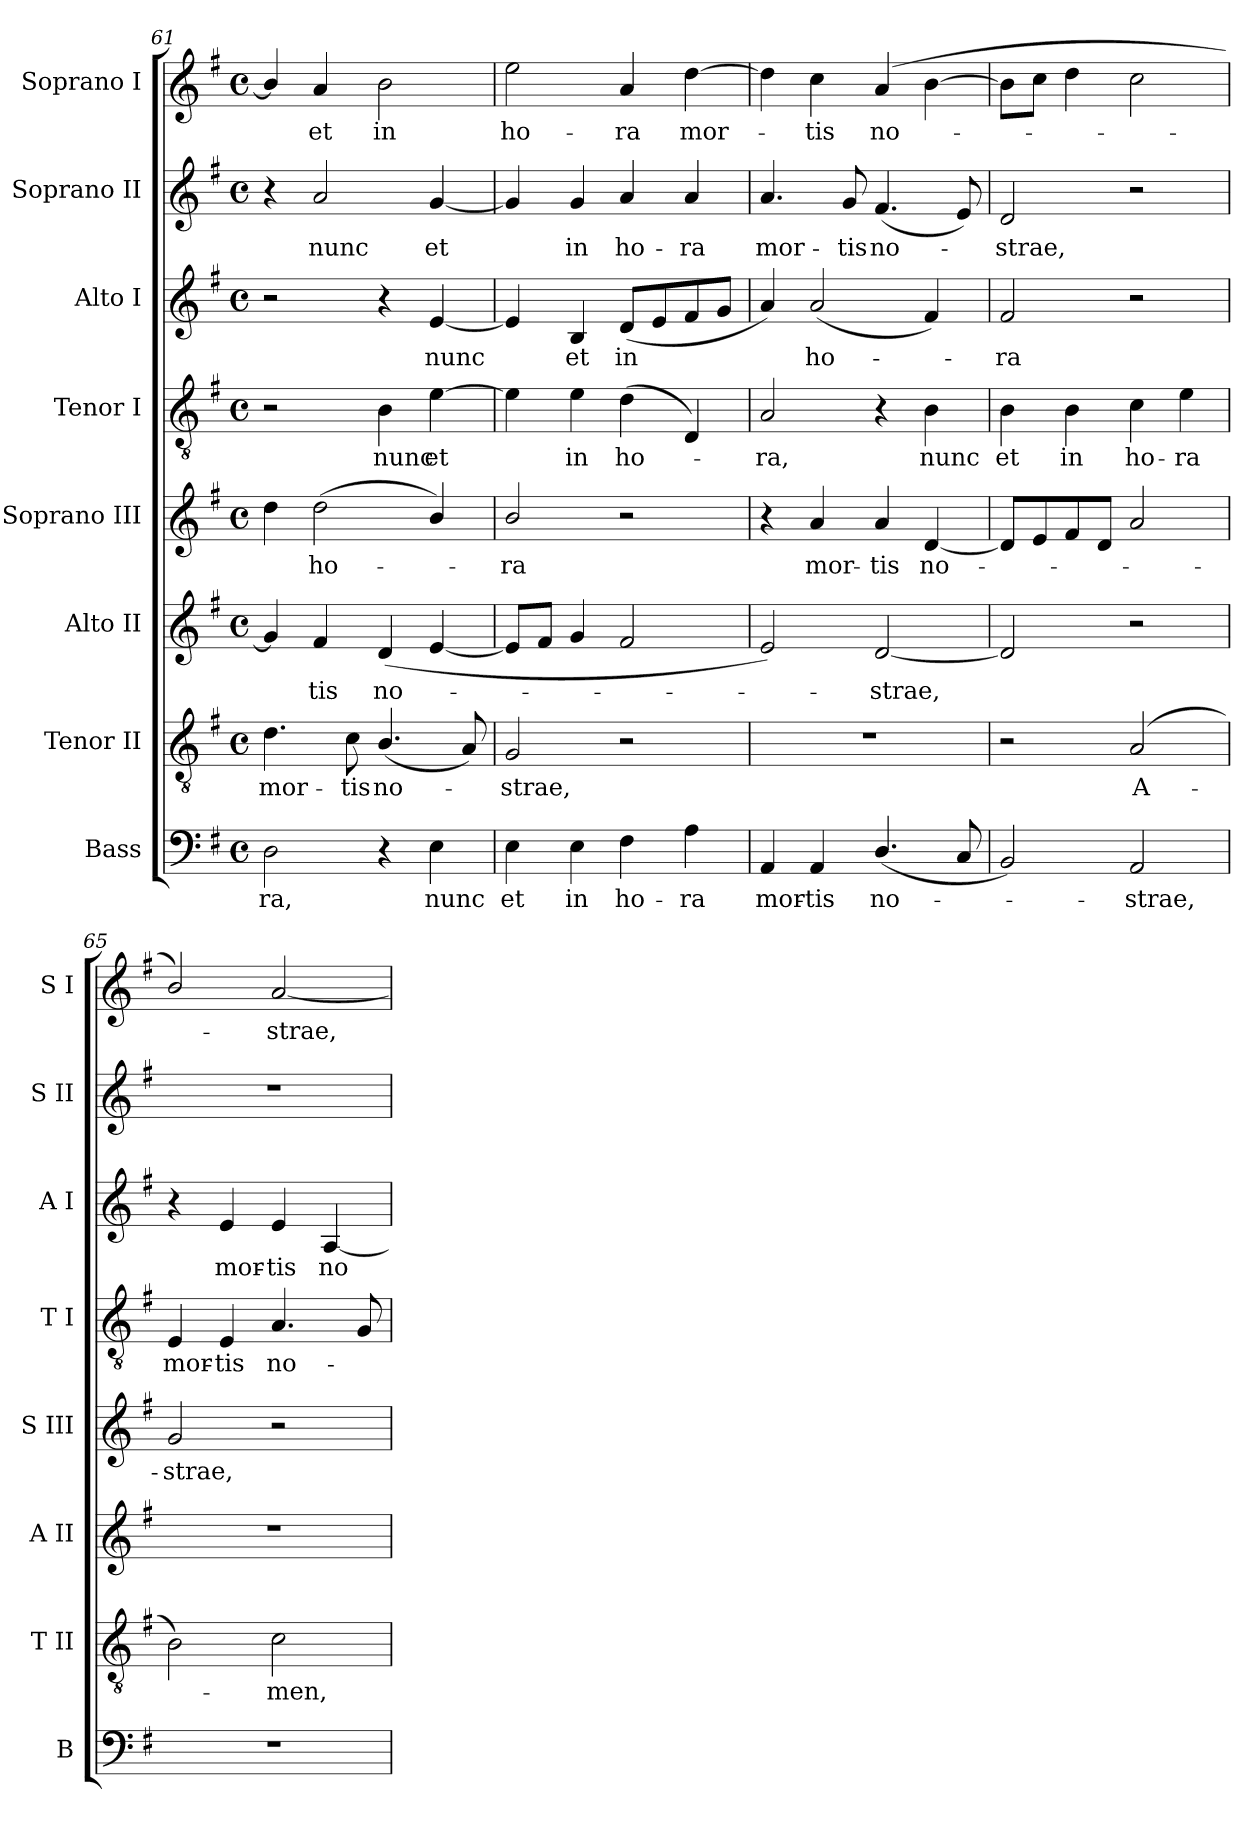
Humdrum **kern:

**kern	**text	**kern	**text	**kern	**text	**kern	**text	**kern	**text	**kern	**text	**kern	**text	**kern	**text
*part8	*part8	*part7	*part7	*part6	*part6	*part5	*part5	*part4	*part4	*part3	*part3	*part2	*part2	*part1	*part1
*staff8	*staff8	*staff7	*staff7	*staff6	*staff6	*staff5	*staff5	*staff4	*staff4	*staff3	*staff3	*staff2	*staff2	*staff1	*staff1
*I"Bass	*	*I"Tenor II	*	*I"Alto II	*	*I"Soprano III	*	*I"Tenor I	*	*I"Alto I	*	*I"Soprano II	*	*I"Soprano I	*
*I'B	*	*I'T II	*	*I'A II	*	*I'S III	*	*I'T I	*	*I'A I	*	*I'S II	*	*I'S I	*
!!LO:LB:g=z
*clefF4	*	*clefGv2	*	*clefG2	*	*clefG2	*	*clefGv2	*	*clefG2	*	*clefG2	*	*clefG2	*
*k[f#]	*	*k[f#]	*	*k[f#]	*	*k[f#]	*	*k[f#]	*	*k[f#]	*	*k[f#]	*	*k[f#]	*
*G:	*	*G:	*	*G:	*	*G:	*	*G:	*	*G:	*	*G:	*	*G:	*
*M4/4	*	*M4/4	*	*M4/4	*	*M4/4	*	*M4/4	*	*M4/4	*	*M4/4	*	*M4/4	*
*met(c)	*	*met(c)	*	*met(c)	*	*met(c)	*	*met(c)	*	*met(c)	*	*met(c)	*	*met(c)	*
=61	=61	=61	=61	=61	=61	=61	=61	=61	=61	=61	=61	=61	=61	=61	=61
!	!LO:LY:b	!	!LO:LY:b	!	!	!	!	!	!	!	!	!	!	!	!
2D	ra,	4.d	mor-	4g]	.	4dd	.	2r	.	2r	.	4r	.	4b/]	.
!	!	!	!	!	!LO:LY:b	!	!LO:LY:b	!	!	!	!	!	!LO:LY:b	!	!LO:LY:b
.	.	.	.	4f#	tis	(<2dd	ho-	.	.	.	.	2a	nunc	4a	et
!	!	!	!LO:LY:b	!	!	!	!	!	!	!	!	!	!	!	!
.	.	8c	-tis	.	.	.	.	.	.	.	.	.	.	.	.
!	!	!	!LO:LY:b	!	!LO:LY:b	!	!	!	!LO:LY:b	!	!	!	!	!	!LO:LY:b
4r	.	(<4.B/	no-	(<4d	no-	.	.	4B	nunc	4r	.	.	.	2b	in
!	!LO:LY:b	!	!	!	!	!	!	!	!LO:LY:b	!	!LO:LY:b	!	!LO:LY:b	!	!
4E	nunc	.	.	[4e	.	4b/)	.	[4e	et	[4e	nunc	[4g	et	.	.
.	.	8A)	.	.	.	.	.	.	.	.	.	.	.	.	.
=62	=62	=62	=62	=62	=62	=62	=62	=62	=62	=62	=62	=62	=62	=62	=62
!	!LO:LY:b	!	!LO:LY:b	!	!	!	!LO:LY:b	!	!	!	!	!	!	!	!LO:LY:b
4E	et	2G	strae,	8eL]	.	2b/	ra	4e]	.	4e]	.	4g]	.	2ee	ho-
.	.	.	.	8f#J	.	.	.	.	.	.	.	.	.	.	.
!	!LO:LY:b	!	!	!	!	!	!	!	!LO:LY:b	!	!LO:LY:b	!	!LO:LY:b	!	!
4E	in	.	.	4g	.	.	.	4e	in	4B	et	4g	in	.	.
!	!LO:LY:b	!	!	!	!	!	!	!	!LO:LY:b	!	!LO:LY:b	!	!LO:LY:b	!	!LO:LY:b
4F#	ho-	2r	.	2f#	.	2r	.	(4d	ho-	(<8dL	in	4a	ho-	4a	-ra
.	.	.	.	.	.	.	.	.	.	8e	.	.	.	.	.
!	!LO:LY:b	!	!	!	!	!	!	!	!	!	!	!	!LO:LY:b	!	!LO:LY:b
4A	-ra	.	.	.	.	.	.	4D)	.	8f#	.	4a	-ra	[4dd	mor-
.	.	.	.	.	.	.	.	.	.	8gJ	.	.	.	.	.
=63	=63	=63	=63	=63	=63	=63	=63	=63	=63	=63	=63	=63	=63	=63	=63
!	!LO:LY:b	!	!	!	!	!	!	!	!LO:LY:b	!	!	!	!LO:LY:b	!	!
4AA	mor-	1r	.	2e)	.	4r	.	2A	ra,	4a)	.	4.a	mor-	4dd]	.
!	!LO:LY:b	!	!	!	!	!	!LO:LY:b	!	!	!	!LO:LY:b	!	!	!	!LO:LY:b
4AA	-tis	.	.	.	.	4a	mor-	.	.	(<2a	ho-	.	.	4cc	tis
!	!	!	!	!	!	!	!	!	!	!	!	!	!LO:LY:b	!	!
.	.	.	.	.	.	.	.	.	.	.	.	8g	-tis	.	.
!	!LO:LY:b	!	!	!	!LO:LY:b	!	!LO:LY:b	!	!	!	!	!	!LO:LY:b	!	!LO:LY:b
(<4.D/	no-	.	.	[2d	strae,	4a	-tis	4r	.	.	.	(<4.f#	no-	(>4a	no-
!	!	!	!	!	!	!	!LO:LY:b	!	!LO:LY:b	!	!	!	!	!	!
.	.	.	.	.	.	[4d	no-	4B	nunc	4f#)	.	.	.	[4b	.
8C	.	.	.	.	.	.	.	.	.	.	.	8e)	.	.	.
=64	=64	=64	=64	=64	=64	=64	=64	=64	=64	=64	=64	=64	=64	=64	=64
!	!	!	!	!	!	!	!	!	!LO:LY:b	!	!LO:LY:b	!	!LO:LY:b	!	!
2BB)	.	2r	.	2d]	.	8dL]	.	4B	et	2f#	ra	2d	strae,	8bL]	.
.	.	.	.	.	.	8e	.	.	.	.	.	.	.	8ccJ	.
!	!	!	!	!	!	!	!	!	!LO:LY:b	!	!	!	!	!	!
.	.	.	.	.	.	8f#	.	4B	in	.	.	.	.	4dd	.
.	.	.	.	.	.	8dJ	.	.	.	.	.	.	.	.	.
!	!LO:LY:b	!	!LO:LY:b	!	!	!	!	!	!LO:LY:b	!	!	!	!	!	!
2AA	strae,	(<2A	A-	2r	.	2a	.	4c	ho-	2r	.	2r	.	2cc	.
!	!	!	!	!	!	!	!	!	!LO:LY:b	!	!	!	!	!	!
.	.	.	.	.	.	.	.	4e	-ra	.	.	.	.	.	.
=65	=65	=65	=65	=65	=65	=65	=65	=65	=65	=65	=65	=65	=65	=65	=65
!	!	!	!	!	!	!	!LO:LY:b	!	!LO:LY:b	!	!	!	!	!	!
1r	.	2B)	.	1r	.	2g	strae,	4E	mor-	4r	.	1r	.	2b/)	.
!	!	!	!	!	!	!	!	!	!LO:LY:b	!	!LO:LY:b	!	!	!	!
.	.	.	.	.	.	.	.	4E	-tis	4e	mor-	.	.	.	.
!	!	!	!LO:LY:b	!	!	!	!	!	!LO:LY:b	!	!LO:LY:b	!	!	!	!LO:LY:b
.	.	2c	men,	.	.	2r	.	4.A	no-	4e	-tis	.	.	[2a	strae,
!	!	!	!	!	!	!	!	!	!	!	!LO:LY:b	!	!	!	!
.	.	.	.	.	.	.	.	.	.	[4A	no-	.	.	.	.
.	.	.	.	.	.	.	.	8G	.	.	.	.	.	.	.
=	=	=	=	=	=	=	=	=	=	=	=	=	=	=	=
*-	*-	*-	*-	*-	*-	*-	*-	*-	*-	*-	*-	*-	*-	*-	*-
